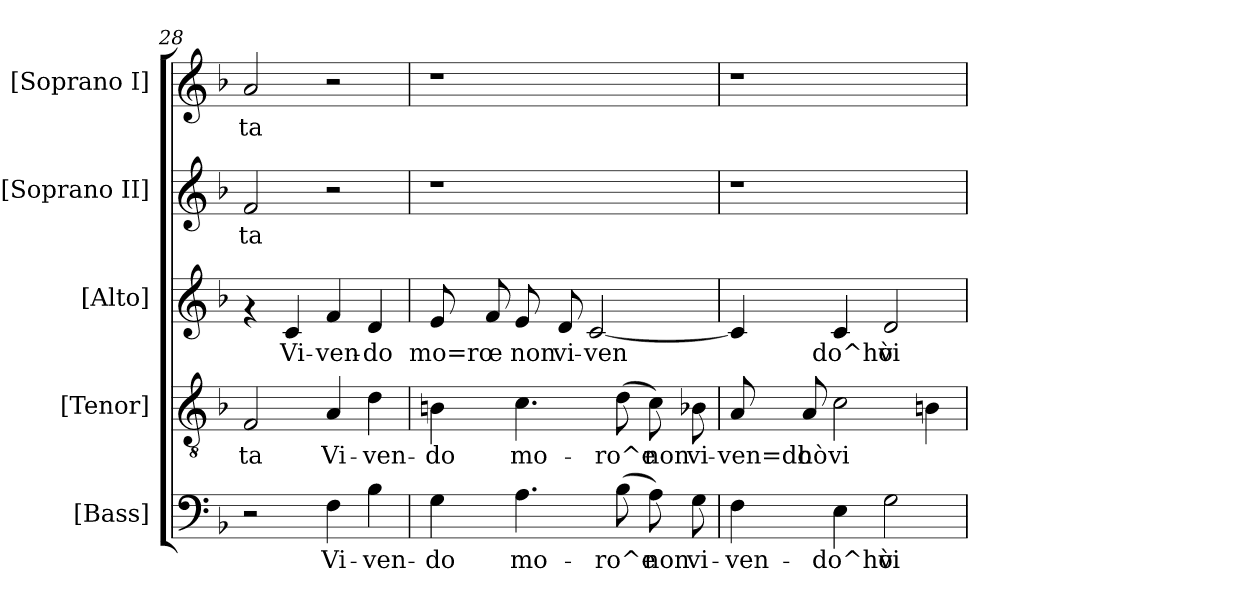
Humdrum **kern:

**kern	**text	**kern	**text	**kern	**text	**kern	**text	**kern	**text
*part5	*part5	*part4	*part4	*part3	*part3	*part2	*part2	*part1	*part1
*staff5	*staff5	*staff4	*staff4	*staff3	*staff3	*staff2	*staff2	*staff1	*staff1
*I"[Bass]	*	*I"[Tenor]	*	*I"[Alto]	*	*I"[Soprano II]	*	*I"[Soprano I]	*
*clefF4	*	*clefGv2	*	*clefG2	*	*clefG2	*	*clefG2	*
*k[b-]	*	*k[b-]	*	*k[b-]	*	*k[b-]	*	*k[b-]	*
*F:	*	*F:	*	*F:	*	*F:	*	*F:	*
=28	=28	=28	=28	=28	=28	=28	=28	=28	=28
!	!	!	!LO:LY:b:cj	!	!	!	!LO:LY:b:cj	!	!LO:LY:b:cj
2r	.	2F/	-ta	4rf	.	2f/	-ta	2a/	-ta
!	!	!	!	!	!LO:LY:b:cj	!	!	!	!
.	.	.	.	4c/	Vi-	.	.	.	.
!	!LO:LY:b:cj	!	!LO:LY:b:cj	!	!LO:LY:b:cj	!	!	!	!
4F\	Vi-	4A/	Vi-	4f/	-ven-	2r	.	2r	.
!	!LO:LY:b:cj	!	!LO:LY:b:cj	!	!LO:LY:b:cj	!	!	!	!
4B-\	-ven-	4d\	-ven-	4d/	-do	.	.	.	.
!!LO:PB:g=z
=29	=29	=29	=29	=29	=29	=29	=29	=29	=29
!	!LO:LY:b:cj	!	!LO:LY:b:cj	!	!LO:LY:b:cj	!	!	!	!
4G\	-do	4Bn\	-do	8e/	mo=ro	1r	.	1r	.
!	!	!	!	!	!LO:LY:b:cj	!	!	!	!
.	.	.	.	8f/	e	.	.	.	.
!	!LO:LY:b:cj	!	!LO:LY:b:cj	!	!LO:LY:b:cj	!	!	!	!
4.A\	mo-	4.c\	mo-	8e/	non	.	.	.	.
!	!	!	!	!	!LO:LY:b:cj	!	!	!	!
.	.	.	.	8d/	vi-	.	.	.	.
!	!	!	!	!	!LO:LY:b:cj	!	!	!	!
.	.	.	.	[<2c/	-ven-	.	.	.	.
!	!LO:LY:b:cj	!	!LO:LY:b:cj	!	!	!	!	!	!
(<8B-\	-ro^e	(<8d\	-ro^e	.	.	.	.	.	.
!	!LO:LY:b:cj	!	!LO:LY:b:cj	!	!	!	!	!	!
8A\)	non	8c\)	non	.	.	.	.	.	.
!	!LO:LY:b:cj	!	!LO:LY:b:cj	!	!	!	!	!	!
8G\	vi-	8B-X\	vi-	.	.	.	.	.	.
=30	=30	=30	=30	=30	=30	=30	=30	=30	=30
!	!LO:LY:b:cj	!	!LO:LY:b:cj	!	!LO:LY:b:cj	!	!	!	!
4F\	-ven-	8A/	-ven=do	4c/]	--	1r	.	1r	.
!	!	!	!LO:LY:b:cj	!	!	!	!	!	!
.	.	8A/	hò	.	.	.	.	.	.
!	!LO:LY:b:cj	!	!LO:LY:b:cj	!	!LO:LY:b:cj	!	!	!	!
4E\	-do^hò	2c\	vi-	4c/	-do^hò	.	.	.	.
!	!LO:LY:b:cj	!	!	!	!LO:LY:b:cj	!	!	!	!
2G\	vi-	.	.	2d/	vi-	.	.	.	.
!	!	!	!LO:LY:b:cj	!	!	!	!	!	!
.	.	4Bn\	--	.	.	.	.	.	.
=	=	=	=	=	=	=	=	=	=
*-	*-	*-	*-	*-	*-	*-	*-	*-	*-
